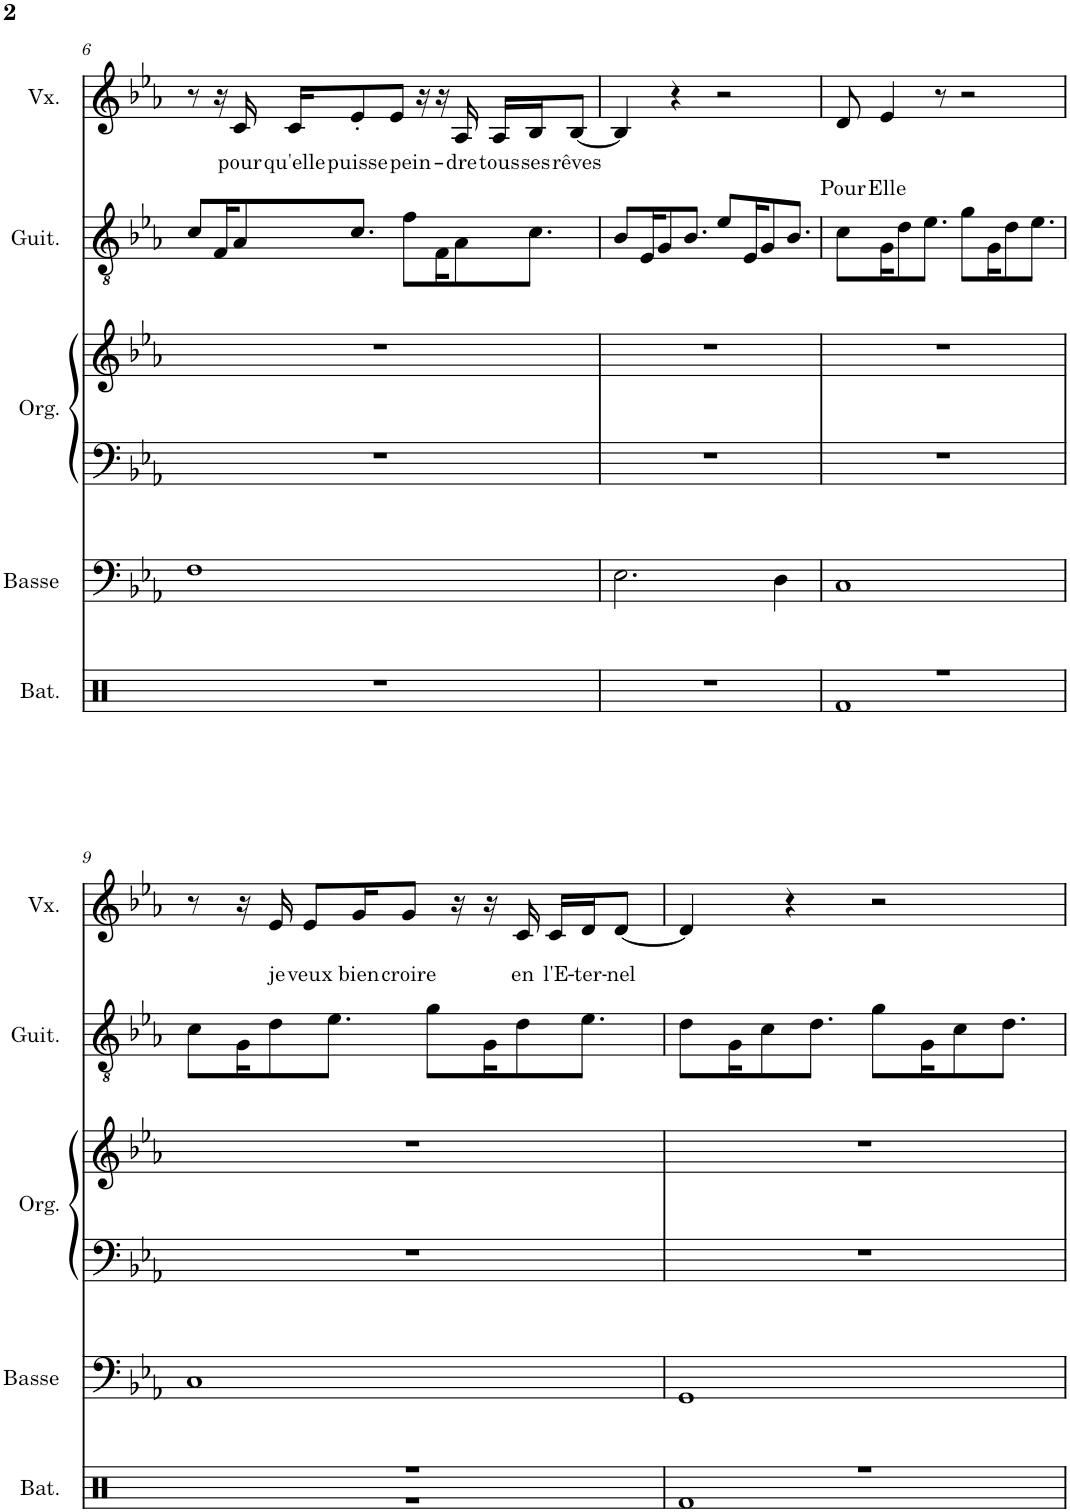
**kern	**kern	**kern	**kern	**kern	**kern	**text	**text
*part5	*part4	*part3	*part3	*part2	*part1	*part1	*part1
*staff6	*staff5	*staff4	*staff3	*staff2	*staff1	*staff1	*staff1
*I"Batterie	*I"Basse acoustique	*I"Orgue	*	*I"Guitare classique	*I"Voix	*	*
*I'Bat.	*I'Basse	*I'Org.	*	*I'Guit.	*I'Vx.	*	*
!!LO:PB:g=z
*clefX	*clefF4	*clefF4	*clefG2	*clefGv2	*clefG2	*	*
*	*Trd7c12	*	*	*	*	*	*
*k[]	*k[b-e-a-]	*k[b-e-a-]	*k[b-e-a-]	*k[b-e-a-]	*k[b-e-a-]	*	*
*M4/4	*M4/4	*M4/4	*M4/4	*M4/4	*M4/4	*	*
=6	=6	=6	=6	=6	=6	=6	=6
1r	1F	1r	1r	8c/L	8r	.	.
.	.	.	.	16F/K	16r	.	.
!	!	!	!	!	!	!LO:LY:b	!
.	.	.	.	8A-/	16c/	pour	.
!	!	!	!	!	!	!LO:LY:b	!
.	.	.	.	.	16c/KL	qu'elle	.
!	!	!	!	!	!	!LO:LY:b	!
.	.	.	.	8.c/J	8e-'/	puisse	.
!	!	!	!	!	!	!LO:LY:b	!
.	.	.	.	.	8e-/J	pein-	.
.	.	.	.	8f\L	.	.	.
.	.	.	.	.	16r	.	.
.	.	.	.	16F\K	16r	.	.
!	!	!	!	!	!	!LO:LY:b	!
.	.	.	.	8A-\	16A-/	-dre	.
!	!	!	!	!	!	!LO:LY:b	!
.	.	.	.	.	16A-/LL	tous	.
!	!	!	!	!	!	!LO:LY:b	!
.	.	.	.	8.c\J	16B-/J	ses	.
!	!	!	!	!	!	!LO:LY:b	!
.	.	.	.	.	[8B-/J	rêves	.
=7	=7	=7	=7	=7	=7	=7	=7
1r	2.E-\	1r	1r	8B-/L	4B-/]	.	.
.	.	.	.	16E-/K	.	.	.
.	.	.	.	8G/	.	.	.
.	.	.	.	.	4r	.	.
.	.	.	.	8.B-/J	.	.	.
.	.	.	.	8e-/L	2r	.	.
.	.	.	.	16E-/K	.	.	.
.	.	.	.	8G/	.	.	.
.	4D\	.	.	.	.	.	.
.	.	.	.	8.B-/J	.	.	.
=8	=8	=8	=8	=8	=8	=8	=8
*^	*	*	*	*	*	*	*
!	!	!	!	!	!	!	!	!LO:LY:b
1r	1Rf	1C	1r	1r	8c\L	8d/	.	Pour
!	!	!	!	!	!	!	!	!LO:LY:b
.	.	.	.	.	16G\K	4e-/	.	Elle
.	.	.	.	.	8d\	.	.	.
.	.	.	.	.	8.e-\J	.	.	.
.	.	.	.	.	.	8r	.	.
.	.	.	.	.	8g\L	2r	.	.
.	.	.	.	.	16G\K	.	.	.
.	.	.	.	.	8d\	.	.	.
.	.	.	.	.	8.e-\J	.	.	.
!!LO:LB:g=z
=9	=9	=9	=9	=9	=9	=9	=9	=9
1r	1r	1C	1r	1r	8c\L	8r	.	.
.	.	.	.	.	16G\K	16r	.	.
!	!	!	!	!	!	!	!	!LO:LY:b
.	.	.	.	.	8d\	16e-/	.	je
!	!	!	!	!	!	!	!	!LO:LY:b
.	.	.	.	.	.	8e-/L	.	veux
.	.	.	.	.	8.e-\J	.	.	.
!	!	!	!	!	!	!	!	!LO:LY:b
.	.	.	.	.	.	16g/K	.	bien
!	!	!	!	!	!	!	!	!LO:LY:b
.	.	.	.	.	.	8g/J	.	croire
.	.	.	.	.	8g\L	.	.	.
.	.	.	.	.	.	16r	.	.
.	.	.	.	.	16G\K	16r	.	.
!	!	!	!	!	!	!	!	!LO:LY:b
.	.	.	.	.	8d\	16c/	.	en
!	!	!	!	!	!	!	!	!LO:LY:b
.	.	.	.	.	.	16c/LL	.	l'E-
!	!	!	!	!	!	!	!	!LO:LY:b
.	.	.	.	.	8.e-\J	16d/J	.	-ter-
!	!	!	!	!	!	!	!	!LO:LY:b
.	.	.	.	.	.	[8d/J	.	-nel
=10	=10	=10	=10	=10	=10	=10	=10	=10
1r	1Rf	1GG	1r	1r	8d\L	4d/]	.	.
.	.	.	.	.	16G\K	.	.	.
.	.	.	.	.	8c\	.	.	.
.	.	.	.	.	.	4r	.	.
.	.	.	.	.	8.d\J	.	.	.
.	.	.	.	.	8g\L	2r	.	.
.	.	.	.	.	16G\K	.	.	.
.	.	.	.	.	8c\	.	.	.
.	.	.	.	.	8.d\J	.	.	.
*v	*v	*	*	*	*	*	*	*
=	=	=	=	=	=	=	=
*-	*-	*-	*-	*-	*-	*-	*-
